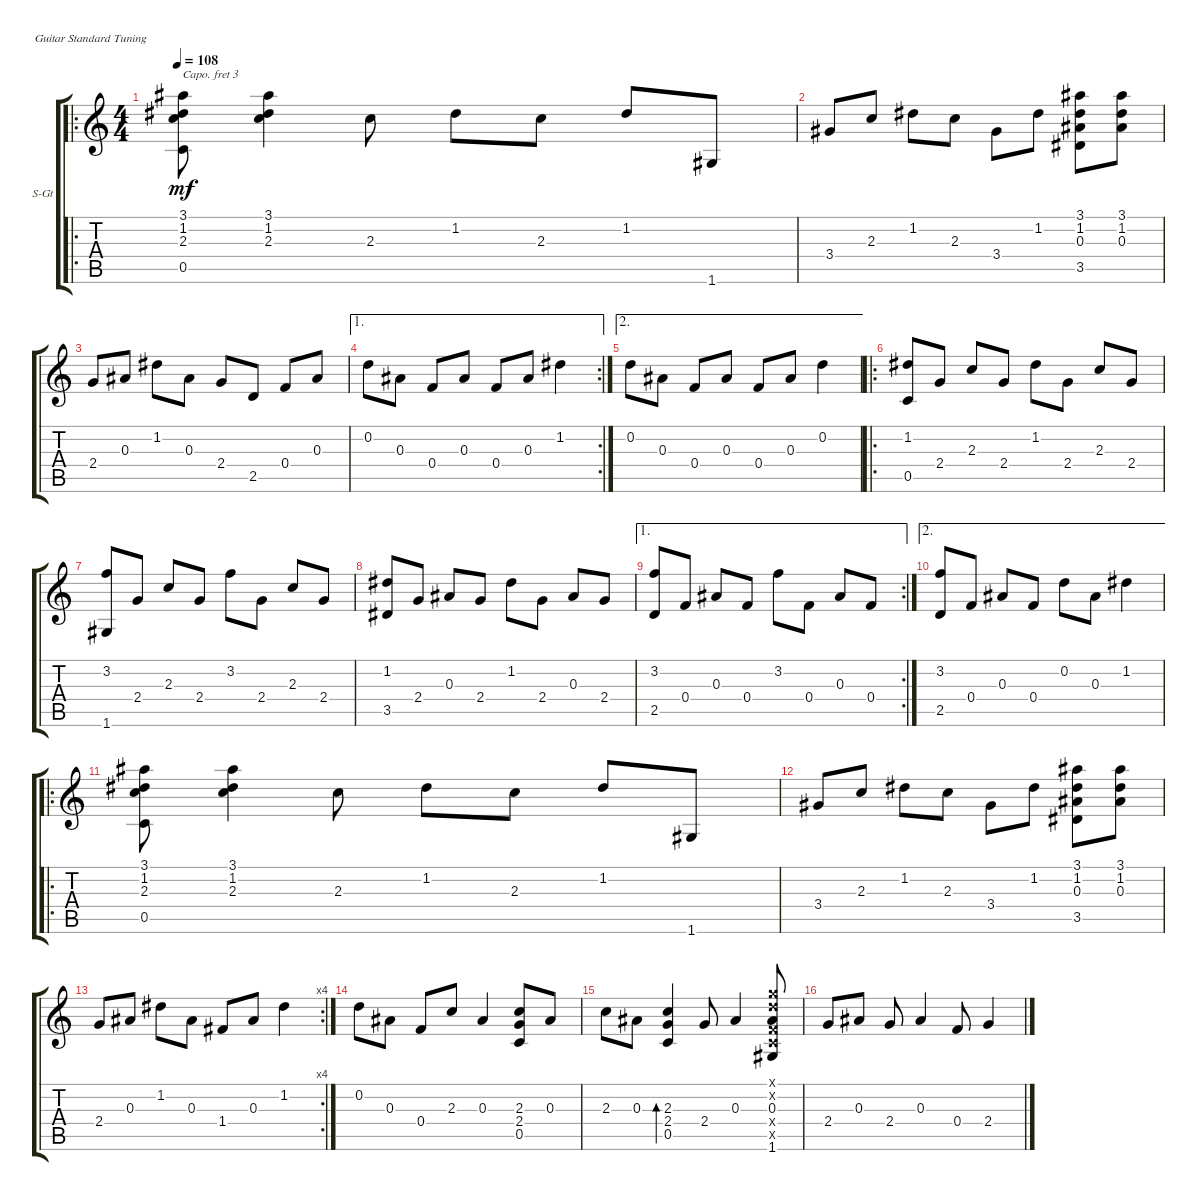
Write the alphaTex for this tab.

\defaultSystemsLayout 4
\bracketExtendMode groupsimilarinstruments
\firstSystemTrackNameOrientation horizontal
\otherSystemsTrackNameOrientation horizontal
\track ("Steel Guitar" "S-Gt") {instrument acousticguitarsteel}
\staff {score tabs}
\capo 3
\tuning (E4 B3 G3 D3 A2 E2)
\ro
\ts (4 4)
\tempo 108
\clef g2
\ks c
(3.1 1.2 2.3 0.5).8{dy mf} (3.1 1.2 2.3).4 2.3.8 1.2.8 2.3.8 1.2.8 1.6.8 |
3.4.8 2.3.8 1.2.8 2.3.8 3.4.8 1.2.8 (3.1 1.2 0.3 3.5).8 (0.3 1.2 3.1).8 |
2.4.8 0.3.8 1.2.8 0.3.8 2.4.8 2.5.8 0.4.8 0.3.8 |
\ae 1
\rc 2
0.2.8 0.3.8 0.4.8 0.3.8 0.4.8 0.3.8 1.2.4 |
\ae 2
0.2.8 0.3.8 0.4.8 0.3.8 0.4.8 0.3.8 0.2.4 |
\ro
(1.2 0.5).8 2.4.8 2.3.8 2.4.8 1.2.8 2.4.8 2.3.8 2.4.8 |
(3.2 1.6).8 2.4.8 2.3.8 2.4.8 3.2.8 2.4.8 2.3.8 2.4.8 |
(1.2 3.5).8 2.4.8 0.3.8 2.4.8 1.2.8 2.4.8 0.3.8 2.4.8 |
\ae 1
\rc 2
(3.2 2.5).8 0.4.8 0.3.8 0.4.8 3.2.8 0.4.8 0.3.8 0.4.8 |
\ae 2
(3.2 2.5).8 0.4.8 0.3.8 0.4.8 0.2.8 0.3.8 1.2.4 |
\ro
(3.1 1.2 2.3 0.5).8 (3.1 1.2 2.3).4 2.3.8 1.2.8 2.3.8 1.2.8 1.6.8 |
3.4.8 2.3.8 1.2.8 2.3.8 3.4.8 1.2.8 (3.1 1.2 0.3 3.5).8 (0.3 1.2 3.1).8 |
\rc 4
2.4.8 0.3.8 1.2.8 0.3.8 1.4.8 0.3.8 1.2.4 |
0.2.8 0.3.8 0.4.8 2.3.8 0.3.4 (2.3 2.4 0.5).8 0.3.8 |
2.3.8 0.3.8 (2.3 2.4 0.5).4{bd 480} 2.4.8 0.3.4 (0.1{x} 0.2{x} 0.3 0.4{x} 0.5{x} 1.6).8 |
2.4.8 0.3.8 2.4.8 0.3.4 0.4.8 2.4.4
